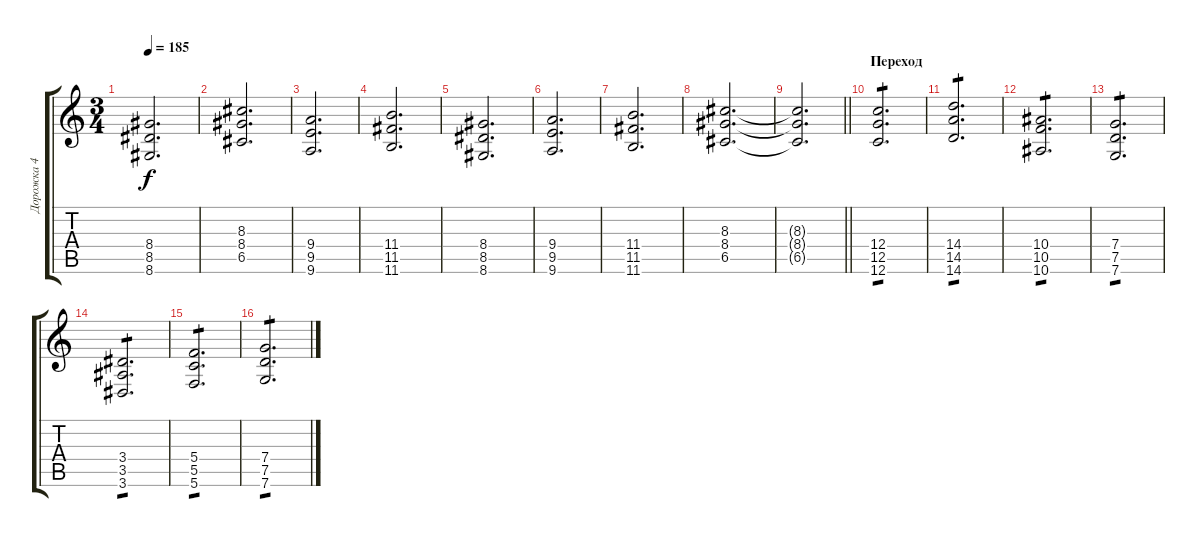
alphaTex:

\track ("Дорожка 4" "Дорожка 4") {instrument distortionguitar}
\staff {score tabs}
\tuning (D4 A3 F3 C3 G2 C2) {hide}
\ts (3 4)
\tempo 185
\clef g2
\ks c
(8.4 8.5 8.6).2{d dy f} |
(8.3 8.4 6.5).2{d} |
(9.4 9.5 9.6).2{d} |
(11.4 11.5 11.6).2{d} |
(8.4 8.5 8.6).2{d} |
(9.4 9.5 9.6).2{d} |
(11.4 11.5 11.6).2{d} |
(8.3 8.4 6.5).2{d} |
\barLineRight lightlight
(8.3{t} 8.4{t} 6.5{t}).2{d} |
\section ("" "Переход")
(12.4 12.5 12.6).2{d tp 1} |
(14.4 14.5 14.6).2{d tp 1} |
(10.4 10.5 10.6).2{d tp 1} |
(7.4 7.5 7.6).2{d tp 1} |
(3.4 3.5 3.6).2{d tp 1} |
(5.4 5.5 5.6).2{d tp 1} |
(7.4 7.5 7.6).2{d tp 1}
